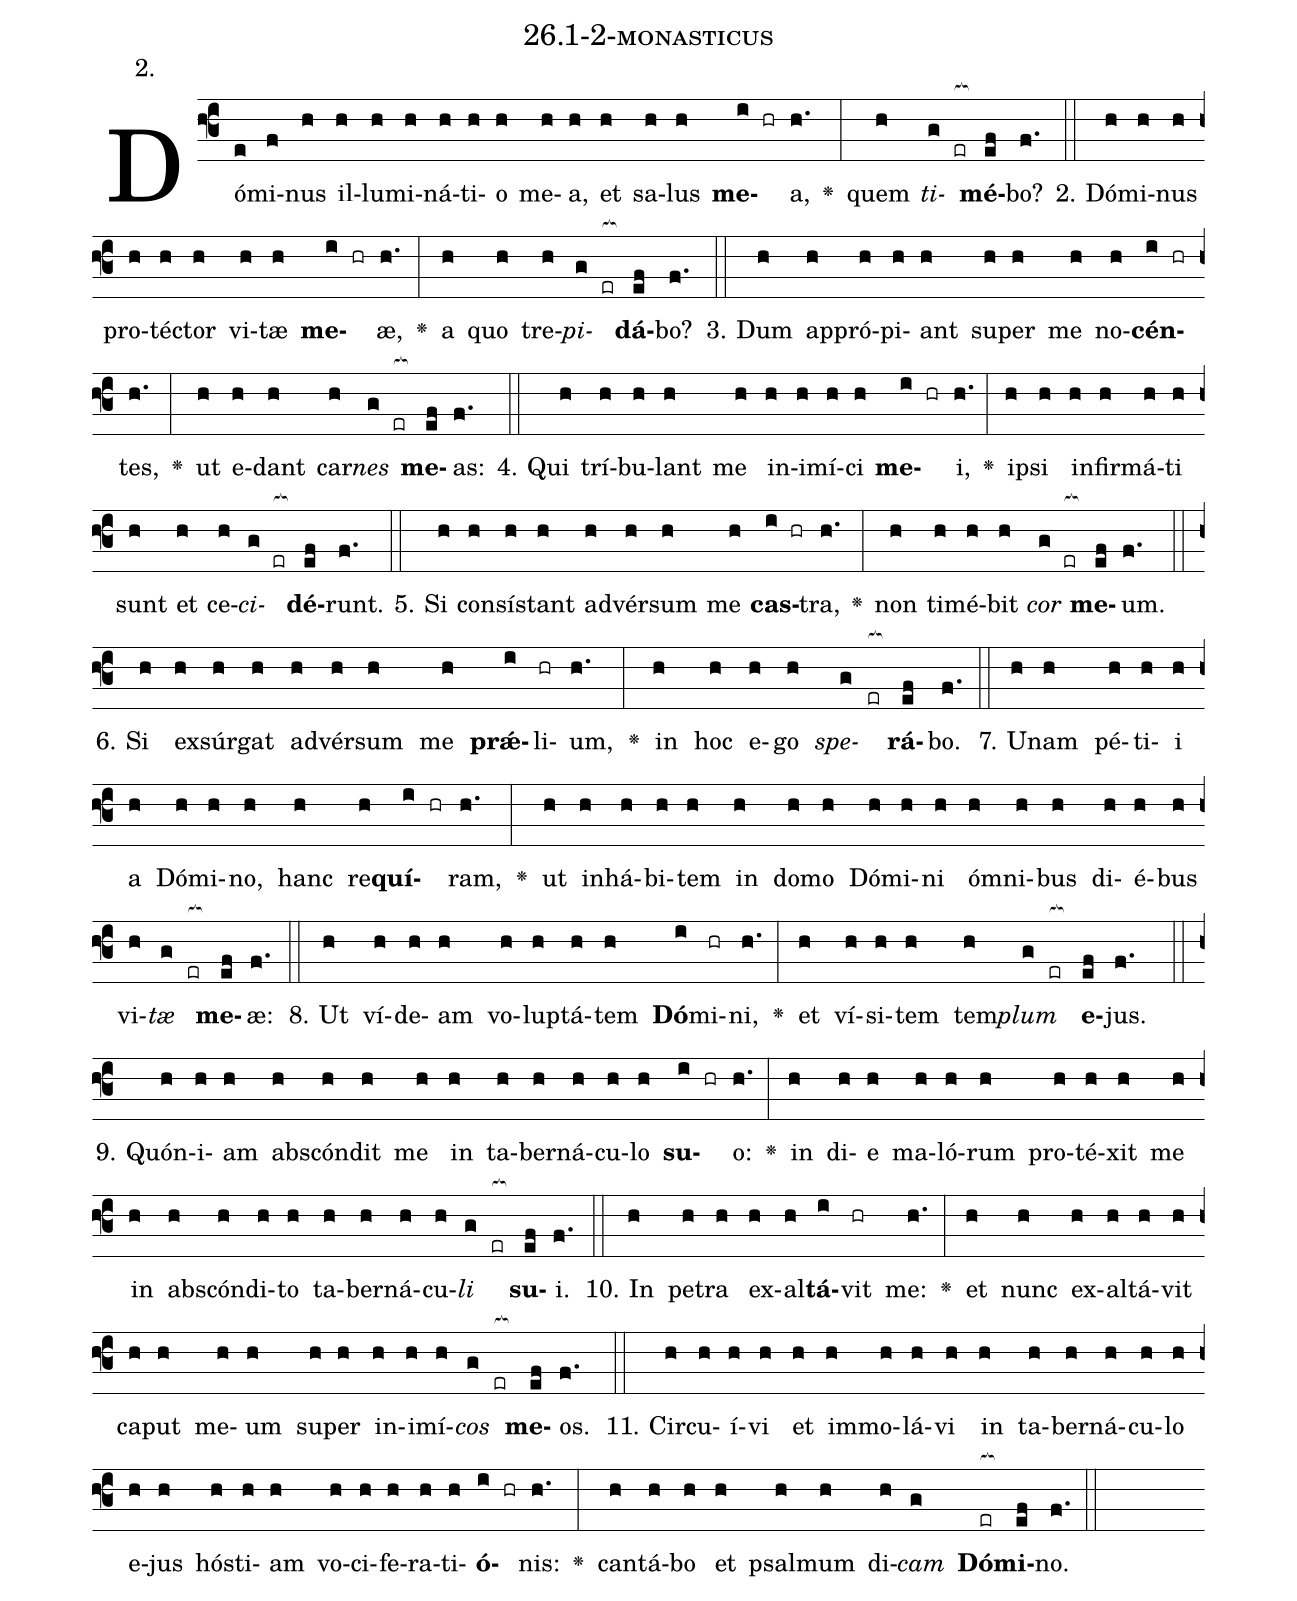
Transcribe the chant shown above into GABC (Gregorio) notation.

name: 26.1-2-monasticus;
annotation: 2.;
%%
(f3)Dó(e)mi(f)nus(h) il(h)lu(h)mi(h)ná(h)ti(h)o(h) me(h)a,(h) et(h) sa(h)lus(h) <b>me</b>(i hr)a,(h.) <v>\greheightstar</v>(:) quem(h) <i>ti</i>(g er[ocb:1{])<b>mé</b>(ef[ocb:0}])bo?(f.) (::)
2. Dó(h)mi(h)nus(h) pro(h)téc(h)tor(h) vi(h)tæ(h) <b>me</b>(i hr)æ,(h.) <v>\greheightstar</v>(:) a(h) quo(h) tre(h)<i>pi</i>(g er[ocb:1{])<b>dá</b>(ef[ocb:0}])bo?(f.) (::)
3. Dum(h) ap(h)pró(h)pi(h)ant(h) su(h)per(h) me(h) no(h)<b>cén</b>(i hr)tes,(h.) <v>\greheightstar</v>(:) ut(h) e(h)dant(h) car(h)<i>nes</i>(g er[ocb:1{]) <b>me</b>(ef[ocb:0}])as:(f.) (::)
4. Qui(h) trí(h)bu(h)lant(h) me(h) in(h)i(h)mí(h)ci(h) <b>me</b>(i hr)i,(h.) <v>\greheightstar</v>(:) ip(h)si(h) in(h)fir(h)má(h)ti(h) sunt(h) et(h) ce(h)<i>ci</i>(g er[ocb:1{])<b>dé</b>(ef[ocb:0}])runt.(f.) (::)
5. Si(h) con(h)sís(h)tant(h) ad(h)vér(h)sum(h) me(h) <b>cas</b>(i hr)tra,(h.) <v>\greheightstar</v>(:) non(h) ti(h)mé(h)bit(h) <i>cor</i>(g er[ocb:1{]) <b>me</b>(ef[ocb:0}])um.(f.) (::)
6. Si(h) ex(h)súr(h)gat(h) ad(h)vér(h)sum(h) me(h) <b>prǽ</b>(i)li(hr)um,(h.) <v>\greheightstar</v>(:) in(h) hoc(h) e(h)go(h) <i>spe</i>(g er[ocb:1{])<b>rá</b>(ef[ocb:0}])bo.(f.) (::)
7. U(h)nam(h) pé(h)ti(h)i(h) a(h) Dó(h)mi(h)no,(h) hanc(h) re(h)<b>quí</b>(i hr)ram,(h.) <v>\greheightstar</v>(:) ut(h) in(h)há(h)bi(h)tem(h) in(h) do(h)mo(h) Dó(h)mi(h)ni(h) óm(h)ni(h)bus(h) di(h)é(h)bus(h) vi(h)<i>tæ</i>(g er[ocb:1{]) <b>me</b>(ef[ocb:0}])æ:(f.) (::)
8. Ut(h) ví(h)de(h)am(h) vo(h)lup(h)tá(h)tem(h) <b>Dó</b>(i)mi(hr)ni,(h.) <v>\greheightstar</v>(:) et(h) ví(h)si(h)tem(h) tem(h)<i>plum</i>(g er[ocb:1{]) <b>e</b>(ef[ocb:0}])jus.(f.) (::)
9. Quón(h)i(h)am(h) abs(h)cón(h)dit(h) me(h) in(h) ta(h)ber(h)ná(h)cu(h)lo(h) <b>su</b>(i hr)o:(h.) <v>\greheightstar</v>(:) in(h) di(h)e(h) ma(h)ló(h)rum(h) pro(h)té(h)xit(h) me(h) in(h) abs(h)cón(h)di(h)to(h) ta(h)ber(h)ná(h)cu(h)<i>li</i>(g er[ocb:1{]) <b>su</b>(ef[ocb:0}])i.(f.) (::)
10. In(h) pe(h)tra(h) ex(h)al(h)<b>tá</b>(i)vit(hr) me:(h.) <v>\greheightstar</v>(:) et(h) nunc(h) ex(h)al(h)tá(h)vit(h) ca(h)put(h) me(h)um(h) su(h)per(h) in(h)i(h)mí(h)<i>cos</i>(g er[ocb:1{]) <b>me</b>(ef[ocb:0}])os.(f.) (::)
11. Cir(h)cu(h)í(h)vi(h) et(h) im(h)mo(h)lá(h)vi(h) in(h) ta(h)ber(h)ná(h)cu(h)lo(h) e(h)jus(h) hós(h)ti(h)am(h) vo(h)ci(h)fe(h)ra(h)ti(h)<b>ó</b>(i hr)nis:(h.) <v>\greheightstar</v>(:) can(h)tá(h)bo(h) et(h) psal(h)mum(h) di(h)<i>cam</i>(g) <b>Dó</b>(er[ocb:1{])<b>mi</b>(ef[ocb:0}])no.(f.) (::)
